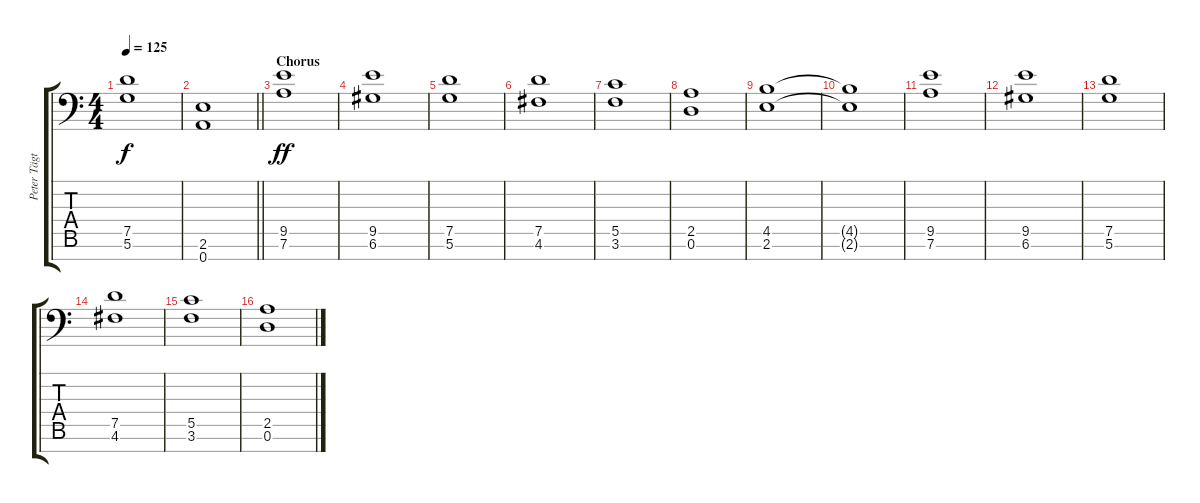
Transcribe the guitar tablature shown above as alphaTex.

\track ("Peter Tägtgren (Rythm Guitar II)" "Peter Tägt") {instrument overdrivenguitar}
\staff {score tabs}
\tuning (D4 A3 F3 C3 G2 D2 A1) {hide}
\ts (4 4)
\tempo 125
\clef f4
\ks c
(7.5 5.6).1{dy f} |
\barLineRight lightlight
(2.6 0.7).1 |
\section ("" "Chorus ")
(9.5 7.6).1{dy ff} |
(9.5 6.6).1 |
(7.5 5.6).1 |
(7.5 4.6).1 |
(5.5 3.6).1 |
(2.5 0.6).1 |
(4.5 2.6).1 |
(4.5{t} 2.6{t}).1 |
(9.5 7.6).1 |
(9.5 6.6).1 |
(7.5 5.6).1 |
(7.5 4.6).1 |
(5.5 3.6).1 |
(2.5 0.6).1
